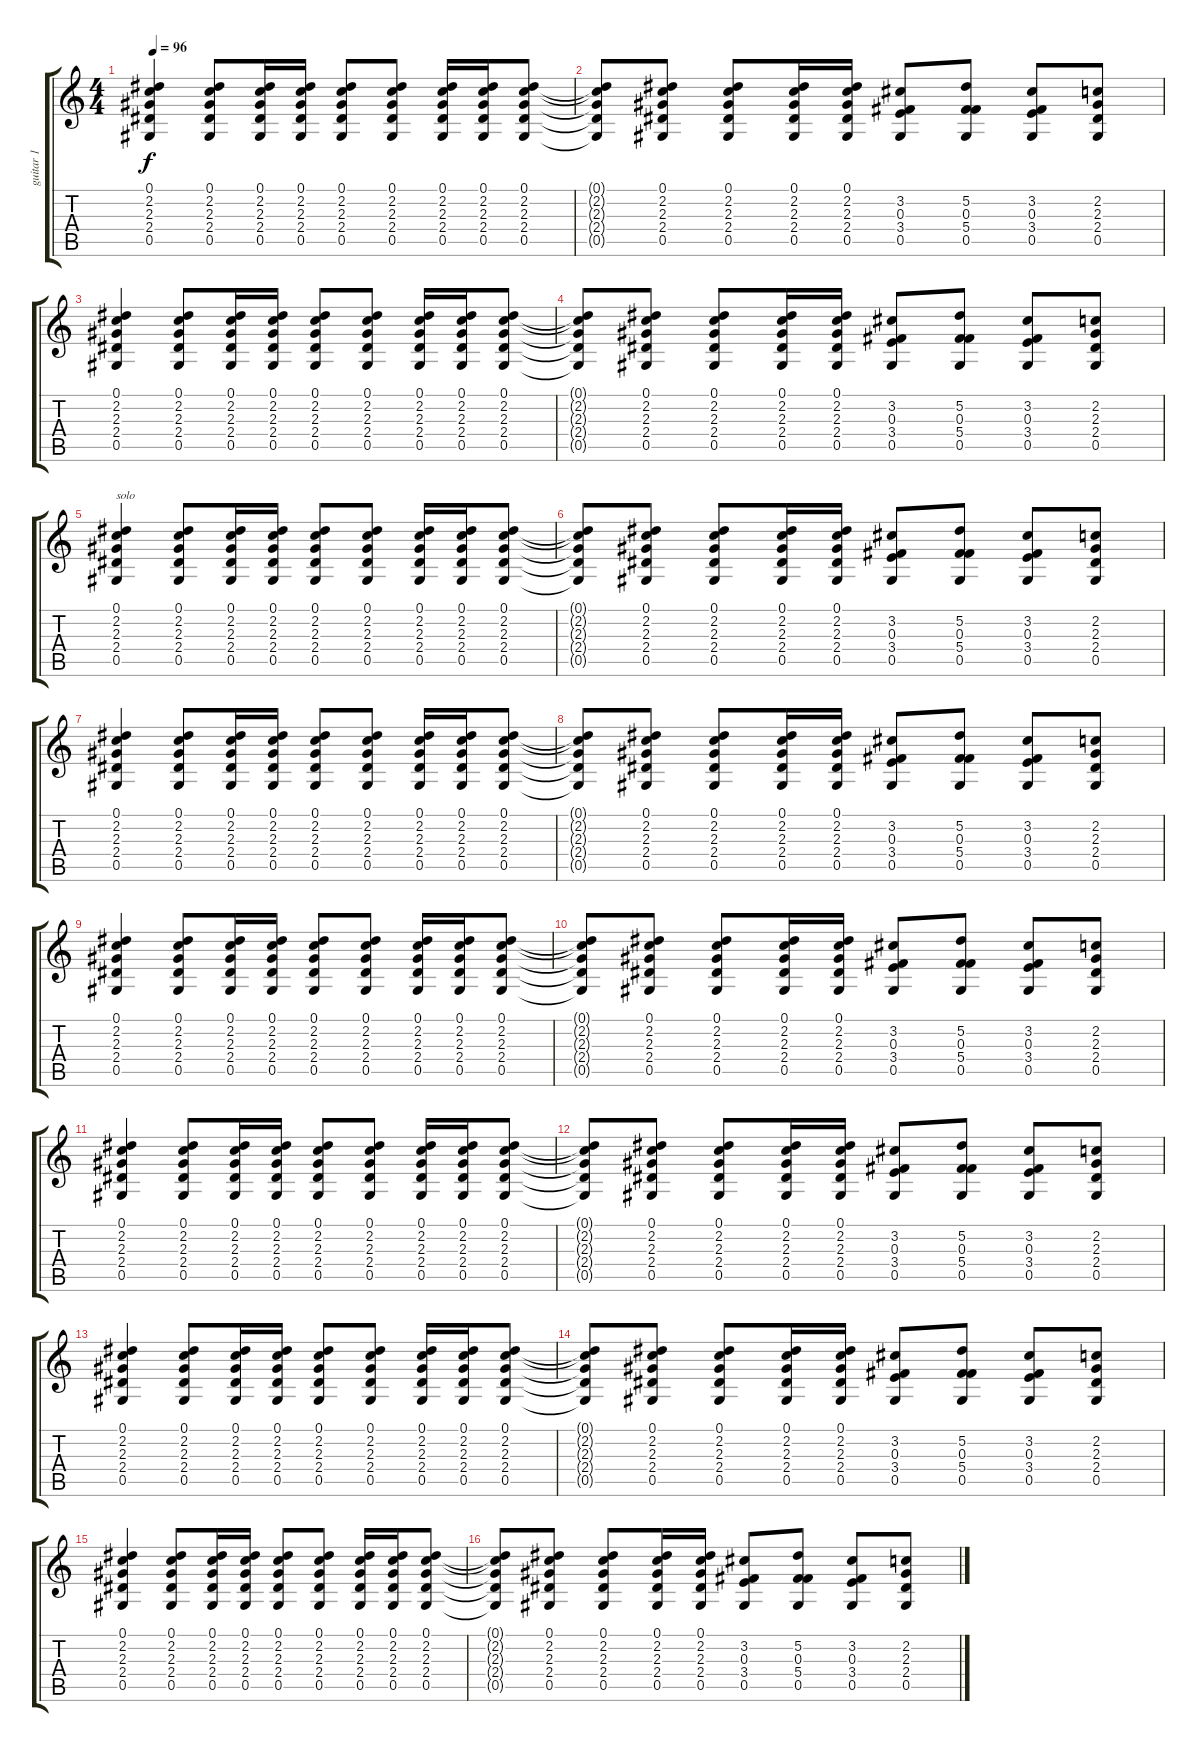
\track ("guitar 1" "guitar 1") {instrument acousticguitarnylon}
\staff {score tabs}
\tuning (Eb4 Bb3 Gb3 Db3 Ab2 Eb2) {hide}
\ts (4 4)
\tempo 96
\clef g2
\ks c
(0.1 2.2 2.3 2.4 0.5).4{dy f} (0.1 2.2 2.3 2.4 0.5).8 (0.1 2.2 2.3 2.4 0.5).16 (0.1 2.2 2.3 2.4 0.5).16 (0.1 2.2 2.3 2.4 0.5).8 (0.1 2.2 2.3 2.4 0.5).8 (0.1 2.2 2.3 2.4 0.5).16 (0.1 2.2 2.3 2.4 0.5).16 (0.1 2.2 2.3 2.4 0.5).8 |
(0.1{t} 2.2{t} 2.3{t} 2.4{t} 0.5{t}).8 (0.1 2.2 2.3 2.4 0.5).8 (0.1 2.2 2.3 2.4 0.5).8 (0.1 2.2 2.3 2.4 0.5).16 (0.1 2.2 2.3 2.4 0.5).16 (3.2 0.3 3.4 0.5).8 (5.2 0.3 5.4 0.5).8 (3.2 0.3 3.4 0.5).8 (2.2 2.3 2.4 0.5).8 |
(0.1 2.2 2.3 2.4 0.5).4 (0.1 2.2 2.3 2.4 0.5).8 (0.1 2.2 2.3 2.4 0.5).16 (0.1 2.2 2.3 2.4 0.5).16 (0.1 2.2 2.3 2.4 0.5).8 (0.1 2.2 2.3 2.4 0.5).8 (0.1 2.2 2.3 2.4 0.5).16 (0.1 2.2 2.3 2.4 0.5).16 (0.1 2.2 2.3 2.4 0.5).8 |
(0.1{t} 2.2{t} 2.3{t} 2.4{t} 0.5{t}).8 (0.1 2.2 2.3 2.4 0.5).8 (0.1 2.2 2.3 2.4 0.5).8 (0.1 2.2 2.3 2.4 0.5).16 (0.1 2.2 2.3 2.4 0.5).16 (3.2 0.3 3.4 0.5).8 (5.2 0.3 5.4 0.5).8 (3.2 0.3 3.4 0.5).8 (2.2 2.3 2.4 0.5).8 |
(0.1 2.2 2.3 2.4 0.5).4{txt "solo"} (0.1 2.2 2.3 2.4 0.5).8 (0.1 2.2 2.3 2.4 0.5).16 (0.1 2.2 2.3 2.4 0.5).16 (0.1 2.2 2.3 2.4 0.5).8 (0.1 2.2 2.3 2.4 0.5).8 (0.1 2.2 2.3 2.4 0.5).16 (0.1 2.2 2.3 2.4 0.5).16 (0.1 2.2 2.3 2.4 0.5).8 |
(0.1{t} 2.2{t} 2.3{t} 2.4{t} 0.5{t}).8 (0.1 2.2 2.3 2.4 0.5).8 (0.1 2.2 2.3 2.4 0.5).8 (0.1 2.2 2.3 2.4 0.5).16 (0.1 2.2 2.3 2.4 0.5).16 (3.2 0.3 3.4 0.5).8 (5.2 0.3 5.4 0.5).8 (3.2 0.3 3.4 0.5).8 (2.2 2.3 2.4 0.5).8 |
(0.1 2.2 2.3 2.4 0.5).4 (0.1 2.2 2.3 2.4 0.5).8 (0.1 2.2 2.3 2.4 0.5).16 (0.1 2.2 2.3 2.4 0.5).16 (0.1 2.2 2.3 2.4 0.5).8 (0.1 2.2 2.3 2.4 0.5).8 (0.1 2.2 2.3 2.4 0.5).16 (0.1 2.2 2.3 2.4 0.5).16 (0.1 2.2 2.3 2.4 0.5).8 |
(0.1{t} 2.2{t} 2.3{t} 2.4{t} 0.5{t}).8 (0.1 2.2 2.3 2.4 0.5).8 (0.1 2.2 2.3 2.4 0.5).8 (0.1 2.2 2.3 2.4 0.5).16 (0.1 2.2 2.3 2.4 0.5).16 (3.2 0.3 3.4 0.5).8 (5.2 0.3 5.4 0.5).8 (3.2 0.3 3.4 0.5).8 (2.2 2.3 2.4 0.5).8 |
(0.1 2.2 2.3 2.4 0.5).4 (0.1 2.2 2.3 2.4 0.5).8 (0.1 2.2 2.3 2.4 0.5).16 (0.1 2.2 2.3 2.4 0.5).16 (0.1 2.2 2.3 2.4 0.5).8 (0.1 2.2 2.3 2.4 0.5).8 (0.1 2.2 2.3 2.4 0.5).16 (0.1 2.2 2.3 2.4 0.5).16 (0.1 2.2 2.3 2.4 0.5).8 |
(0.1{t} 2.2{t} 2.3{t} 2.4{t} 0.5{t}).8 (0.1 2.2 2.3 2.4 0.5).8 (0.1 2.2 2.3 2.4 0.5).8 (0.1 2.2 2.3 2.4 0.5).16 (0.1 2.2 2.3 2.4 0.5).16 (3.2 0.3 3.4 0.5).8 (5.2 0.3 5.4 0.5).8 (3.2 0.3 3.4 0.5).8 (2.2 2.3 2.4 0.5).8 |
(0.1 2.2 2.3 2.4 0.5).4 (0.1 2.2 2.3 2.4 0.5).8 (0.1 2.2 2.3 2.4 0.5).16 (0.1 2.2 2.3 2.4 0.5).16 (0.1 2.2 2.3 2.4 0.5).8 (0.1 2.2 2.3 2.4 0.5).8 (0.1 2.2 2.3 2.4 0.5).16 (0.1 2.2 2.3 2.4 0.5).16 (0.1 2.2 2.3 2.4 0.5).8 |
(0.1{t} 2.2{t} 2.3{t} 2.4{t} 0.5{t}).8 (0.1 2.2 2.3 2.4 0.5).8 (0.1 2.2 2.3 2.4 0.5).8 (0.1 2.2 2.3 2.4 0.5).16 (0.1 2.2 2.3 2.4 0.5).16 (3.2 0.3 3.4 0.5).8 (5.2 0.3 5.4 0.5).8 (3.2 0.3 3.4 0.5).8 (2.2 2.3 2.4 0.5).8 |
(0.1 2.2 2.3 2.4 0.5).4 (0.1 2.2 2.3 2.4 0.5).8 (0.1 2.2 2.3 2.4 0.5).16 (0.1 2.2 2.3 2.4 0.5).16 (0.1 2.2 2.3 2.4 0.5).8 (0.1 2.2 2.3 2.4 0.5).8 (0.1 2.2 2.3 2.4 0.5).16 (0.1 2.2 2.3 2.4 0.5).16 (0.1 2.2 2.3 2.4 0.5).8 |
(0.1{t} 2.2{t} 2.3{t} 2.4{t} 0.5{t}).8 (0.1 2.2 2.3 2.4 0.5).8 (0.1 2.2 2.3 2.4 0.5).8 (0.1 2.2 2.3 2.4 0.5).16 (0.1 2.2 2.3 2.4 0.5).16 (3.2 0.3 3.4 0.5).8 (5.2 0.3 5.4 0.5).8 (3.2 0.3 3.4 0.5).8 (2.2 2.3 2.4 0.5).8 |
(0.1 2.2 2.3 2.4 0.5).4 (0.1 2.2 2.3 2.4 0.5).8 (0.1 2.2 2.3 2.4 0.5).16 (0.1 2.2 2.3 2.4 0.5).16 (0.1 2.2 2.3 2.4 0.5).8 (0.1 2.2 2.3 2.4 0.5).8 (0.1 2.2 2.3 2.4 0.5).16 (0.1 2.2 2.3 2.4 0.5).16 (0.1 2.2 2.3 2.4 0.5).8 |
(0.1{t} 2.2{t} 2.3{t} 2.4{t} 0.5{t}).8 (0.1 2.2 2.3 2.4 0.5).8 (0.1 2.2 2.3 2.4 0.5).8 (0.1 2.2 2.3 2.4 0.5).16 (0.1 2.2 2.3 2.4 0.5).16 (3.2 0.3 3.4 0.5).8 (5.2 0.3 5.4 0.5).8 (3.2 0.3 3.4 0.5).8 (2.2 2.3 2.4 0.5).8
